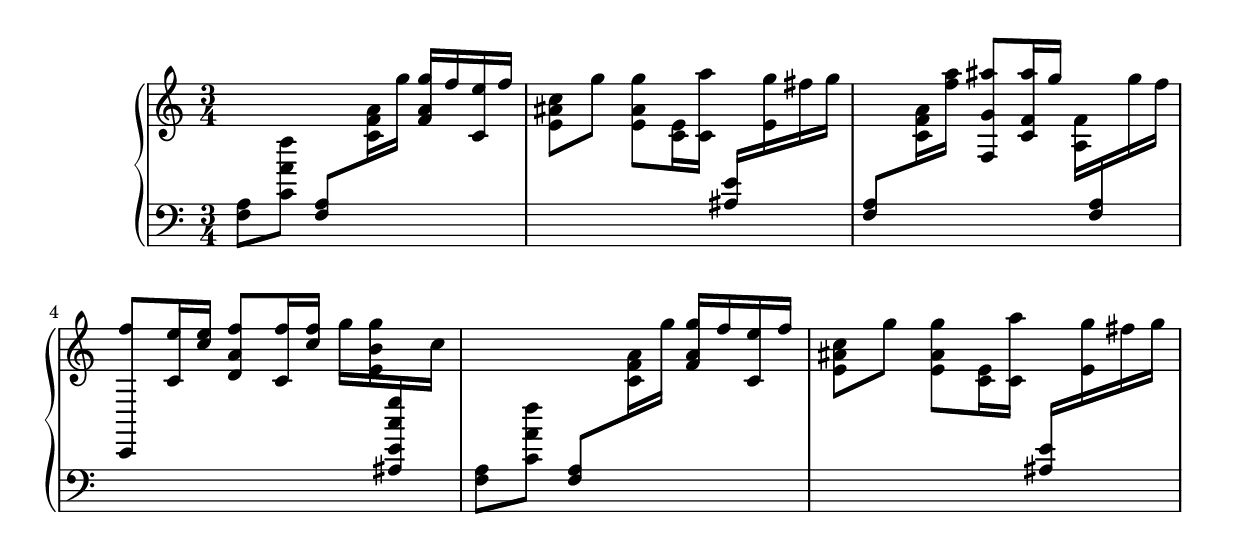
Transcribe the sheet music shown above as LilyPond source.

\version "2.18.2" 
\score {
  \new PianoStaff { 
    \autochange {
\time 3/4
	<f a>8 <c' a' f''>8 <f a>8 <a' f' c'>16 <g''>16 <g'' f' a'>16 <f''>16 < c' e''>16 <f''>16

	<c'' ais' e'>8 <g''>8 <ais' e' g''>8 <c' e'>16 <c' a''>16 <ais e'>16 <e' g''>16 <fis''>16 <g''>16

	<a f>8 <a' f' c'>16 <f'' a''>16 <ais'' f g'>8 <ais'' c' f'>16 <g''>16 <f' a>16 <a f>16 <g''>16 <f''>16 

	<f'' c, >8 <e'' c'>16 <c'' e''>16 <f'' d' a'>8 <f'' c'>16 <c'' f''>16 <g''>16 <e' b' g''>16 <ais e' g'' c''>16 <c''>16 

<f a>8 <c' a' f''>8 <f a>8 <a' f' c'>16 <g''>16 <g'' f' a'>16 <f''>16 < c' e''>16 <f''>16

<c'' ais' e'>8 <g''>8 <ais' e' g''>8 <c' e'>16 <c' a''>16 <ais e'>16 <e' g''>16 <fis''>16 <g''>16

}
}
\layout { }
\midi { }
}
